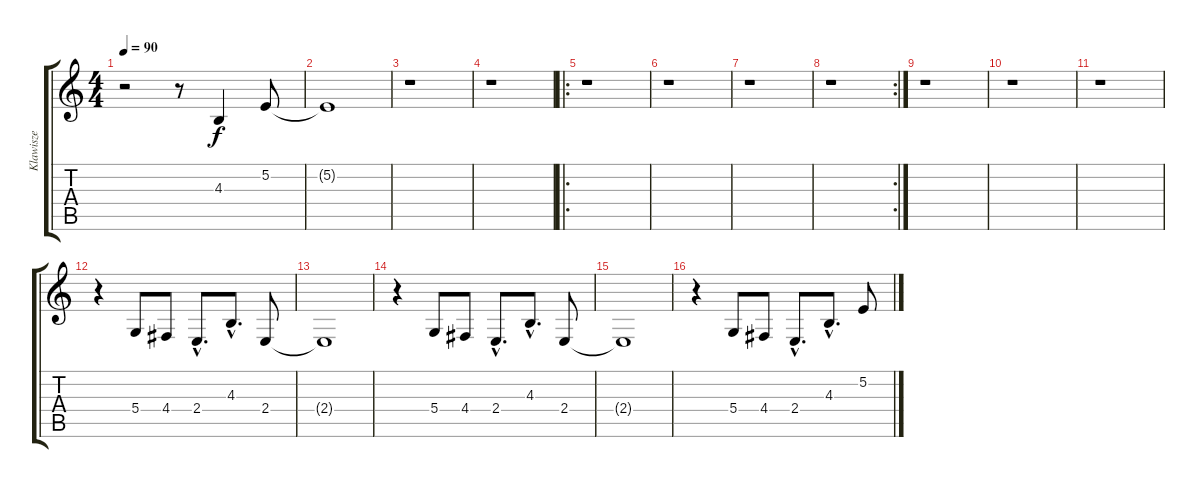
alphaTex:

\track ("Klawisze" "Klawisze") {instrument synthbrass2}
\staff {score tabs}
\tuning (E4 B3 G3 D3 A2 E2) {hide}
\ts (4 4)
\tempo 90
\clef g2
\ks c
r.2{dy f} r.8 4.3.4 5.2.8 |
5.2{t}.1 |
r.1 |
r.1 |
\ro
r.1 |
r.1 |
r.1 |
\rc 2
r.1 |
r.1 |
r.1 |
r.1 |
r.4 5.4.8 4.4.8 2.4{hac}.8{d} 4.3{hac}.8{d} 2.4.8 |
2.4{t}.1 |
r.4 5.4.8 4.4.8 2.4{hac}.8{d} 4.3{hac}.8{d} 2.4.8 |
2.4{t}.1 |
r.4 5.4.8 4.4.8 2.4{hac}.8{d} 4.3{hac}.8{d} 5.2.8
